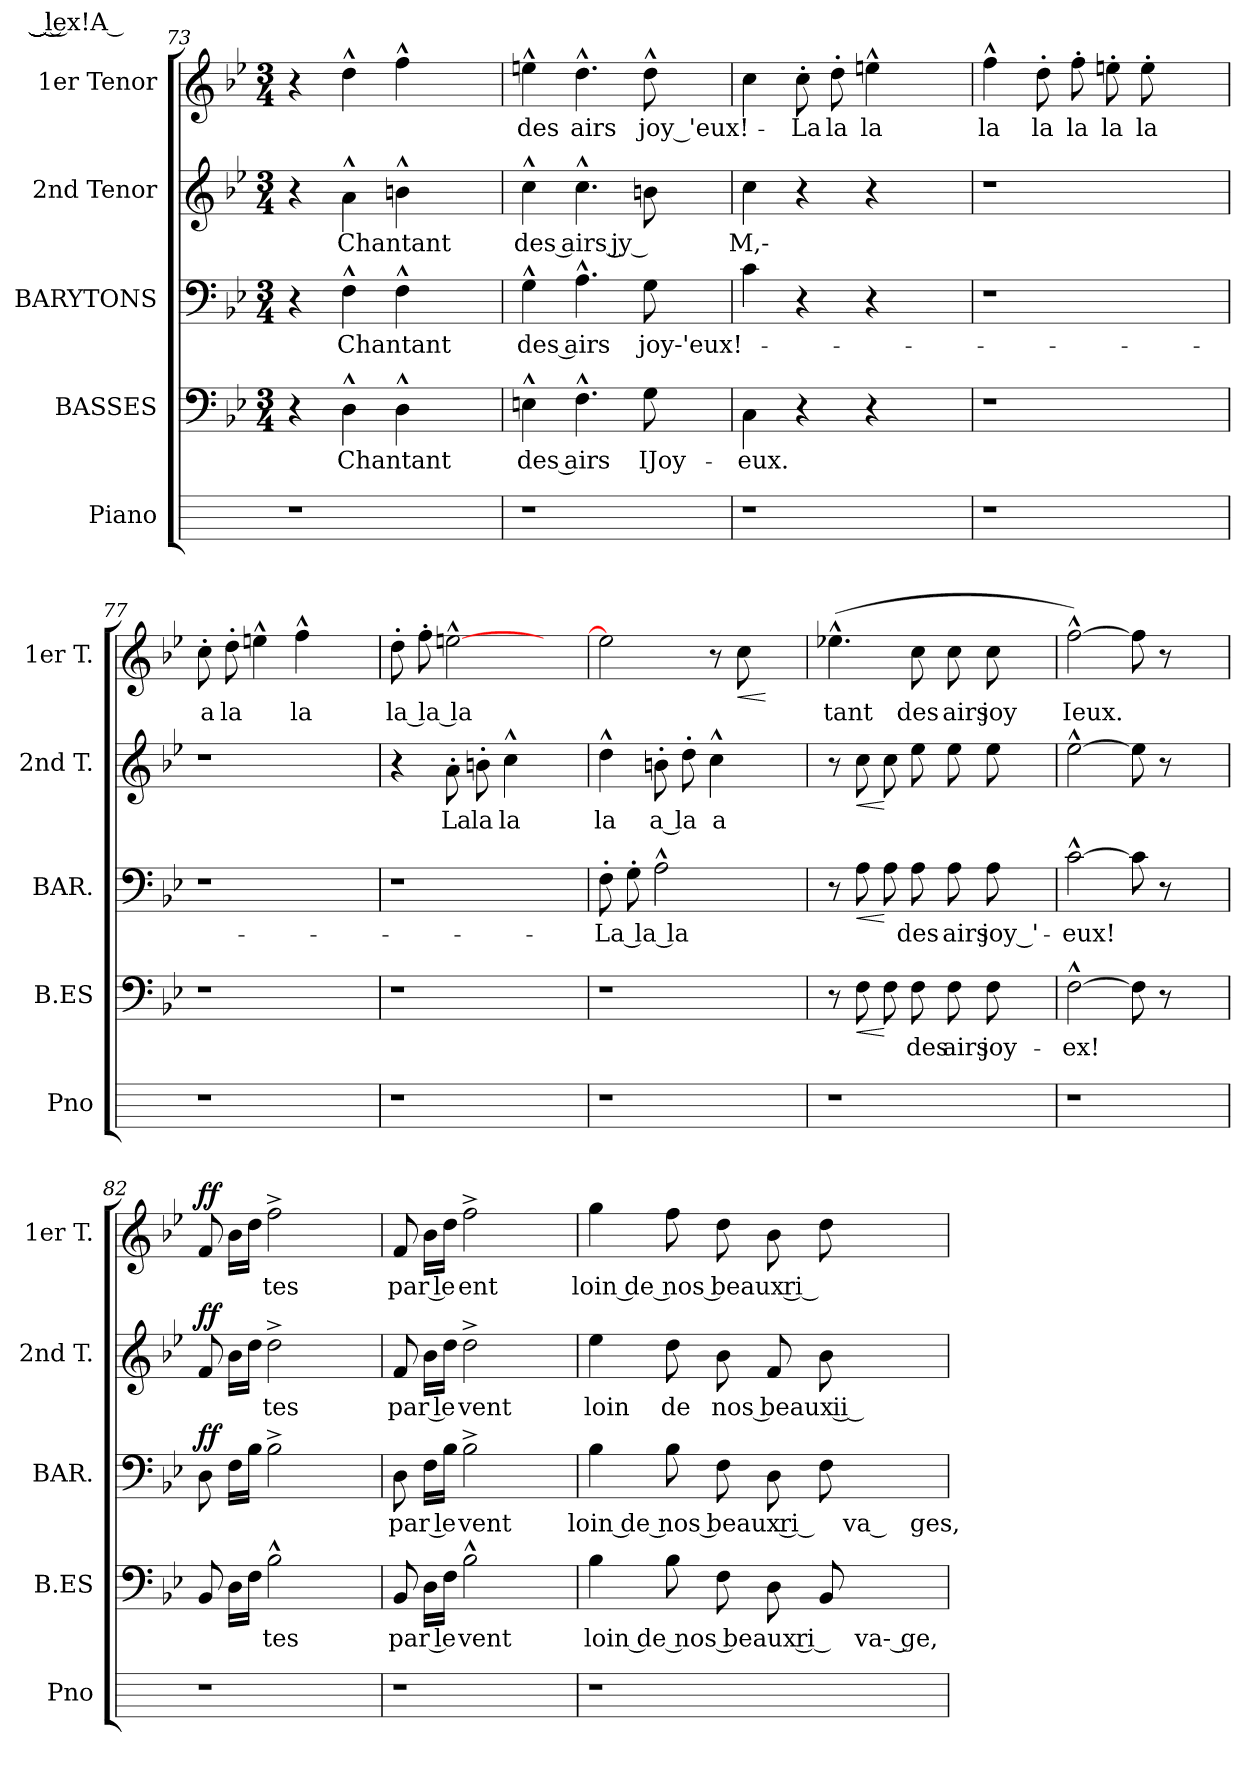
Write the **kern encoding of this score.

**kern	**kern	**text	**dynam	**kern	**text	**dynam	**kern	**text	**dynam	**kern	**text	**dynam
*part5	*part4	*part4	*part4	*part3	*part3	*part3	*part2	*part2	*part2	*part1	*part1	*part1
*staff5	*staff4	*staff4	*staff4	*staff3	*staff3	*staff3	*staff2	*staff2	*staff2	*staff1	*staff1	*staff1
*I"Piano	*I"BASSES	*	*	*I"BARYTONS	*	*	*I"2nd Tenor	*	*	*I"1er Tenor	*	*
*I'Pno	*I'B.ES	*	*	*I'BAR.	*	*	*I'2nd T.	*	*	*I'1er T.	*	*
!!LO:LB:g=z
*	*clefF4	*	*	*clefF4	*	*	*clefG2	*	*	*clefG2	*	*
*	*k[b-e-]	*	*	*k[b-e-]	*	*	*k[b-e-]	*	*	*k[b-e-]	*	*
*	*M3/4	*	*	*M3/4	*	*	*M3/4	*	*	*M3/4	*	*
=73	=73	=73	=73	=73	=73	=73	=73	=73	=73	=73	=73	=73
!LO:N:vis=1	!	!	!	!	!	!	!	!	!	!	!	!
1r	4r	.	.	4r	.	.	4r	.	.	4r	Chantant	.
.	4D^^\	Chantant	.	4F^^\	-Chantant	.	4a^^\	Chantant	.	4dd^^\	.	.
.	4D^^\	.	.	4F^^\	.	.	4bn^^\	.	.	4ff^^\	.	.
.	4ryy	.	.	4ryy	.	.	4ryy	.	.	4ryy	.	.
=74	=74	=74	=74	=74	=74	=74	=74	=74	=74	=74	=74	=74
!LO:N:vis=1	!	!	!	!	!	!	!	!	!	!	!	!
1r	4En^^\	des airs	.	4G^^\	des airs	.	4cc^^\	des airs jy _lex!A M,-­	.	4een^^\	des	.
.	4.F^^\	.	.	4.A^^\	.	.	4.cc^^\	.	.	4.dd^^\	airs	.
.	8G\	IJoy-	.	8G\	joy-'eux!-	.	8bn\	.	.	8dd^^\	joy_'eux!-	.
.	4ryy	.	.	4ryy	.	.	4ryy	.	.	4ryy	.	.
=75	=75	=75	=75	=75	=75	=75	=75	=75	=75	=75	=75	=75
!LO:N:vis=1	!	!	!	!	!	!	!	!	!	!	!	!
1r	4C\	-eux.	.	4c\	.	.	4cc\	.	.	4cc\	.	.
.	4r	.	.	4r	.	.	4r	.	.	8cc'\	-La	.
.	.	.	.	.	.	.	.	.	.	8dd'\	la	.
.	4r	.	.	4r	.	.	4r	.	.	4een^^\	la	.
.	4ryy	.	.	4ryy	.	.	4ryy	.	.	4ryy	.	.
=76	=76	=76	=76	=76	=76	=76	=76	=76	=76	=76	=76	=76
!LO:N:vis=1	!LO:N:vis=1	!	!	!LO:N:vis=1	!	!	!LO:N:vis=1	!	!	!	!	!
1r	2.r	.	.	2.r	.	.	2.r	.	.	4ff^^\	la	.
.	.	.	.	.	.	.	.	.	.	8dd'\	la	.
.	.	.	.	.	.	.	.	.	.	8ff'\	la	.
.	.	.	.	.	.	.	.	.	.	8een'\	la	.
.	.	.	.	.	.	.	.	.	.	8ee'\	la	.
.	4ryy	.	.	4ryy	.	.	4ryy	.	.	4ryy	.	.
=77	=77	=77	=77	=77	=77	=77	=77	=77	=77	=77	=77	=77
!LO:N:vis=1	!LO:N:vis=1	!	!	!LO:N:vis=1	!	!	!LO:N:vis=1	!	!	!	!	!
1r	2.r	.	.	2.r	.	.	2.r	.	.	8cc'\	a	.
.	.	.	.	.	.	.	.	.	.	8dd'\	la	.
.	.	.	.	.	.	.	.	.	.	4een^^\	.	.
.	.	.	.	.	.	.	.	.	.	4ff^^\	la	.
.	4ryy	.	.	4ryy	.	.	4ryy	.	.	4ryy	.	.
!!LO:LB:g=z
=78	=78	=78	=78	=78	=78	=78	=78	=78	=78	=78	=78	=78
!LO:N:vis=1	!LO:N:vis=1	!	!	!LO:N:vis=1	!	!	!	!	!	!	!	!
1r	2.r	.	.	2.r	.	.	4r	.	.	8dd'\	la la la	.
.	.	.	.	.	.	.	.	.	.	8ff'\	.	.
.	.	.	.	.	.	.	8a'\	La	.	[2een^^\	.	.
.	.	.	.	.	.	.	8bn'\	la	.	.	.	.
.	.	.	.	.	.	.	4cc^^\	la	.	.	.	.
.	4ryy	.	.	4ryy	.	.	4ryy	.	.	4ryy	.	.
=79	=79	=79	=79	=79	=79	=79	=79	=79	=79	=79	=79	=79
!LO:N:vis=1	!LO:N:vis=1	!	!	!	!	!	!	!	!	!	!	!
1r	2.r	.	.	8F'\	-La la la	.	4dd^^\	la	.	2ee\]	.	.
.	.	.	.	8G'\	.	.	.	.	.	.	.	.
.	.	.	.	2A^^\	.	.	8bn'\	a la	.	.	.	.
.	.	.	.	.	.	.	8dd'\	.	.	.	.	.
.	.	.	.	.	.	.	4cc^^\	a	.	8r	Chan	.
!	!	!	!	!	!	!	!	!	!	!	!	!LO:HP:b
.	.	.	.	.	.	.	.	.	.	8cc\	.	<
.	4ryy	.	.	4ryy	.	.	4ryy	.	.	4ryy	.	[
=80	=80	=80	=80	=80	=80	=80	=80	=80	=80	=80	=80	=80
!LO:N:vis=1	!	!	!	!	!	!	!	!	!	!	!	!
1r	8r	Chantant	.	8r	Chantant	.	8r	Chantant des airs joy-I eh_	.	(4.ee-X^^\	tant	.
!	!	!	!LO:HP:b	!	!	!LO:HP:b	!	!	!LO:HP:b	!	!	!
.	8F\	.	<	8A\	.	<	8cc\	.	<	.	.	.
.	8F\	.	[	8A\	.	[	8cc\	.	[	.	.	.
.	8F\	des	.	8A\	des	.	8ee-\	.	.	8cc\	des	.
.	8F\	airs	.	8A\	airs	.	8ee-\	.	.	8cc\	airs	.
.	8F\	joy-	.	8A\	joy_'-	.	8ee-\	.	.	8cc\	joy	.
.	4ryy	.	.	4ryy	.	.	4ryy	.	.	4ryy	.	.
=81	=81	=81	=81	=81	=81	=81	=81	=81	=81	=81	=81	=81
!LO:N:vis=1	!	!	!	!	!	!	!	!	!	!	!	!
1r	[2F^^\	-ex!	.	[2c^^\	-eux!	.	[2ee-^^\	.	.	[2ff^^\)	Ieux.	.
.	8F\]	.	.	8c\]	.	.	8ee-\]	.	.	8ff\]	.	.
.	8r	.	.	8r	.	.	8r	.	.	8r	.	.
.	4ryy	.	.	4ryy	.	.	4ryy	.	.	4ryy	.	.
!!LO:LB:g=z
=82	=82	=82	=82	=82	=82	=82	=82	=82	=82	=82	=82	=82
!LO:N:vis=1	!	!	!	!	!	!LO:DY:a	!	!	!LO:DY:a	!	!	!LO:DY:a
1r	8BB-/	.	.	8D\	.	ff	8f/	.	ff	8f/	.	ff
.	16D\LL	.	.	16F\LL	.	.	16b-\LL	.	.	16b-\LL	.	.
.	16F\JJ	.	.	16B-\JJ	.	.	16dd\JJ	.	.	16dd\JJ	.	.
.	2B-^^\	tes	.	2B-^\	.	.	2dd^\	tes	.	2ff^\	tes	.
.	4ryy	.	.	4ryy	.	.	4ryy	.	.	4ryy	.	.
=83	=83	=83	=83	=83	=83	=83	=83	=83	=83	=83	=83	=83
!LO:N:vis=1	!	!	!	!	!	!	!	!	!	!	!	!
1r	8BB-/	par le	.	8D\	par le	.	8f/	par le	.	8f/	par le	.
.	16D\LL	.	.	16F\LL	.	.	16b-\LL	.	.	16b-\LL	.	.
.	16F\JJ	.	.	16B-\JJ	.	.	16dd\JJ	.	.	16dd\JJ	.	.
.	2B-^^\	vent	.	2B-^\	vent	.	2dd^\	vent	.	2ff^\	ent	.
.	4ryy	.	.	4ryy	.	.	4ryy	.	.	4ryy	.	.
=84	=84	=84	=84	=84	=84	=84	=84	=84	=84	=84	=84	=84
!LO:N:vis=1	!	!	!	!	!	!	!	!	!	!	!	!
1r	4B-\	loin de nos beaux ri _ va- ge,-	.	4B-\	loin de nos beaux ri _' va _ ges,-	.	4ee-\	loin	.	4gg\	loin de nos beaux ri _	.
.	8B-\	.	.	8B-\	.	.	8dd\	de	.	8ff\	.	.
.	8F\	.	.	8F\	.	.	8b-\	nos beaux ii _	.	8dd\	.	.
.	8D\	.	.	8D\	.	.	8f/	.	.	8b-\	.	.
.	8BB-/	.	.	8F\	.	.	8b-\	.	.	8dd\	.	.
.	4ryy	.	.	4ryy	.	.	4ryy	.	.	4ryy	.	.
=	=	=	=	=	=	=	=	=	=	=	=	=
*-	*-	*-	*-	*-	*-	*-	*-	*-	*-	*-	*-	*-
